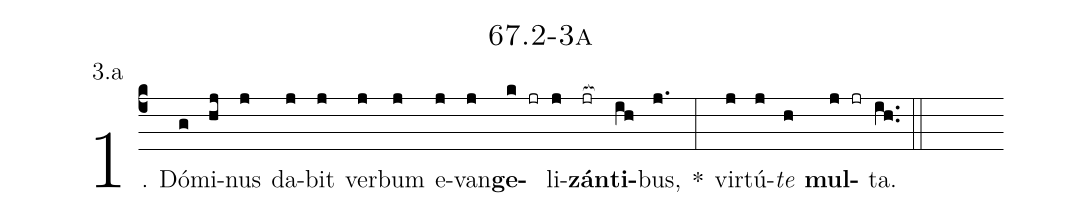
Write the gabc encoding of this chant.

name: 67.2-3a;
annotation: 3.a;
%%
(c4)1. Dó(g)mi(hj)nus(j) da(j)bit(j) ver(j)bum(j) e(j)van(j)<b>ge</b>(k jr)li(j)<b>zán</b>(jr[ocb:1{])<b>ti</b>(ih[ocb:0}])bus,(j.) *(:) vir(j)tú(j)<i>te</i>(h) <b>mul</b>(j jr)ta.(ih..) (::)


%E(j) u(j) o(j) u(h) a(j) e.(ih..) (::)
